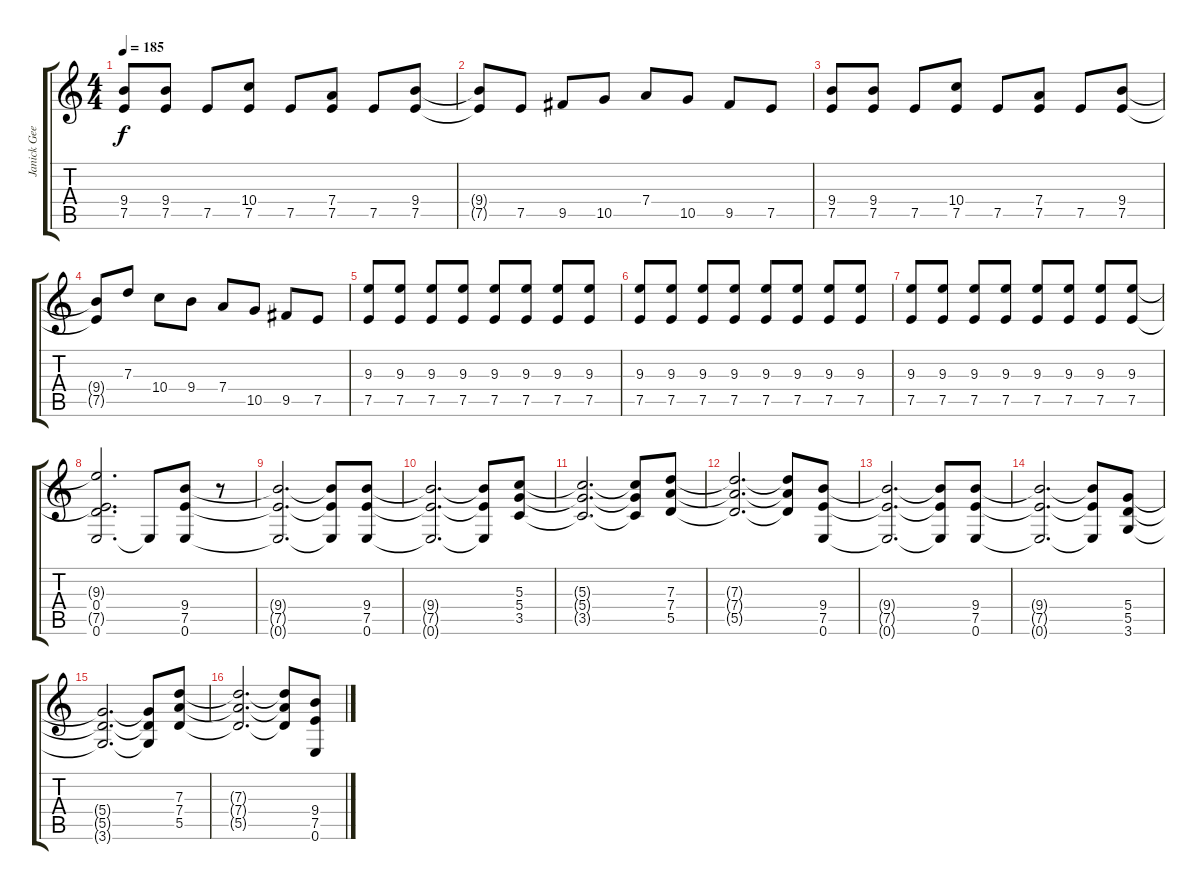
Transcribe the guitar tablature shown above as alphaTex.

\track ("Janick Geers" "Janick Gee") {instrument overdrivenguitar}
\staff {score tabs}
\tuning (E4 B3 G3 D3 A2 E2) {hide}
\ts (4 4)
\tempo 185
\clef g2
\ks c
(9.4 7.5).8{dy f instrument overdrivenguitar} (9.4 7.5).8 7.5.8 (10.4 7.5).8 7.5.8 (7.4 7.5).8 7.5.8 (9.4 7.5).8 |
(9.4{t} 7.5{t}).8 7.5.8 9.5.8 10.5.8 7.4.8 10.5.8 9.5.8 7.5.8 |
(9.4 7.5).8 (9.4 7.5).8 7.5.8 (10.4 7.5).8 7.5.8 (7.4 7.5).8 7.5.8 (9.4 7.5).8 |
(9.4{t} 7.5{t}).8 7.3.8 10.4.8 9.4.8 7.4.8 10.5.8 9.5.8 7.5.8 |
(9.3 7.5).8{balance 0} (9.3 7.5).8 (9.3 7.5).8 (9.3 7.5).8 (9.3 7.5).8 (9.3 7.5).8 (9.3 7.5).8 (9.3 7.5).8 |
(9.3 7.5).8 (9.3 7.5).8 (9.3 7.5).8 (9.3 7.5).8 (9.3 7.5).8 (9.3 7.5).8 (9.3 7.5).8 (9.3 7.5).8 |
(9.3 7.5).8 (9.3 7.5).8 (9.3 7.5).8 (9.3 7.5).8 (9.3 7.5).8 (9.3 7.5).8 (9.3 7.5).8 (9.3 7.5).8 |
(9.3{t} 0.4 7.5{t} 0.6).2{d} 0.6{t}.8 (9.4 7.5 0.6).8 r.8 |
(9.4{t} 7.5{t} 0.6{t}).2{d} (9.4{t} 7.5{t} 0.6{t}).8 (9.4 7.5 0.6).8 |
(9.4{t} 7.5{t} 0.6{t}).2{d} (9.4{t} 7.5{t} 0.6{t}).8 (5.3 5.4 3.5).8 |
(5.3{t} 5.4{t} 3.5{t}).2{d} (5.3{t} 5.4{t} 3.5{t}).8 (7.3 7.4 5.5).8 |
(7.3{t} 7.4{t} 5.5{t}).2{d} (7.3{t} 7.4{t} 5.5{t}).8 (9.4 7.5 0.6).8 |
(9.4{t} 7.5{t} 0.6{t}).2{d} (9.4{t} 7.5{t} 0.6{t}).8 (9.4 7.5 0.6).8 |
(9.4{t} 7.5{t} 0.6{t}).2{d} (9.4{t} 7.5{t} 0.6{t}).8 (5.4 5.5 3.6).8 |
(5.4{t} 5.5{t} 3.6{t}).2{d} (5.4{t} 5.5{t} 3.6{t}).8 (7.3 7.4 5.5).8 |
(7.3{t} 7.4{t} 5.5{t}).2{d} (7.3{t} 7.4{t} 5.5{t}).8 (9.4 7.5 0.6).8
